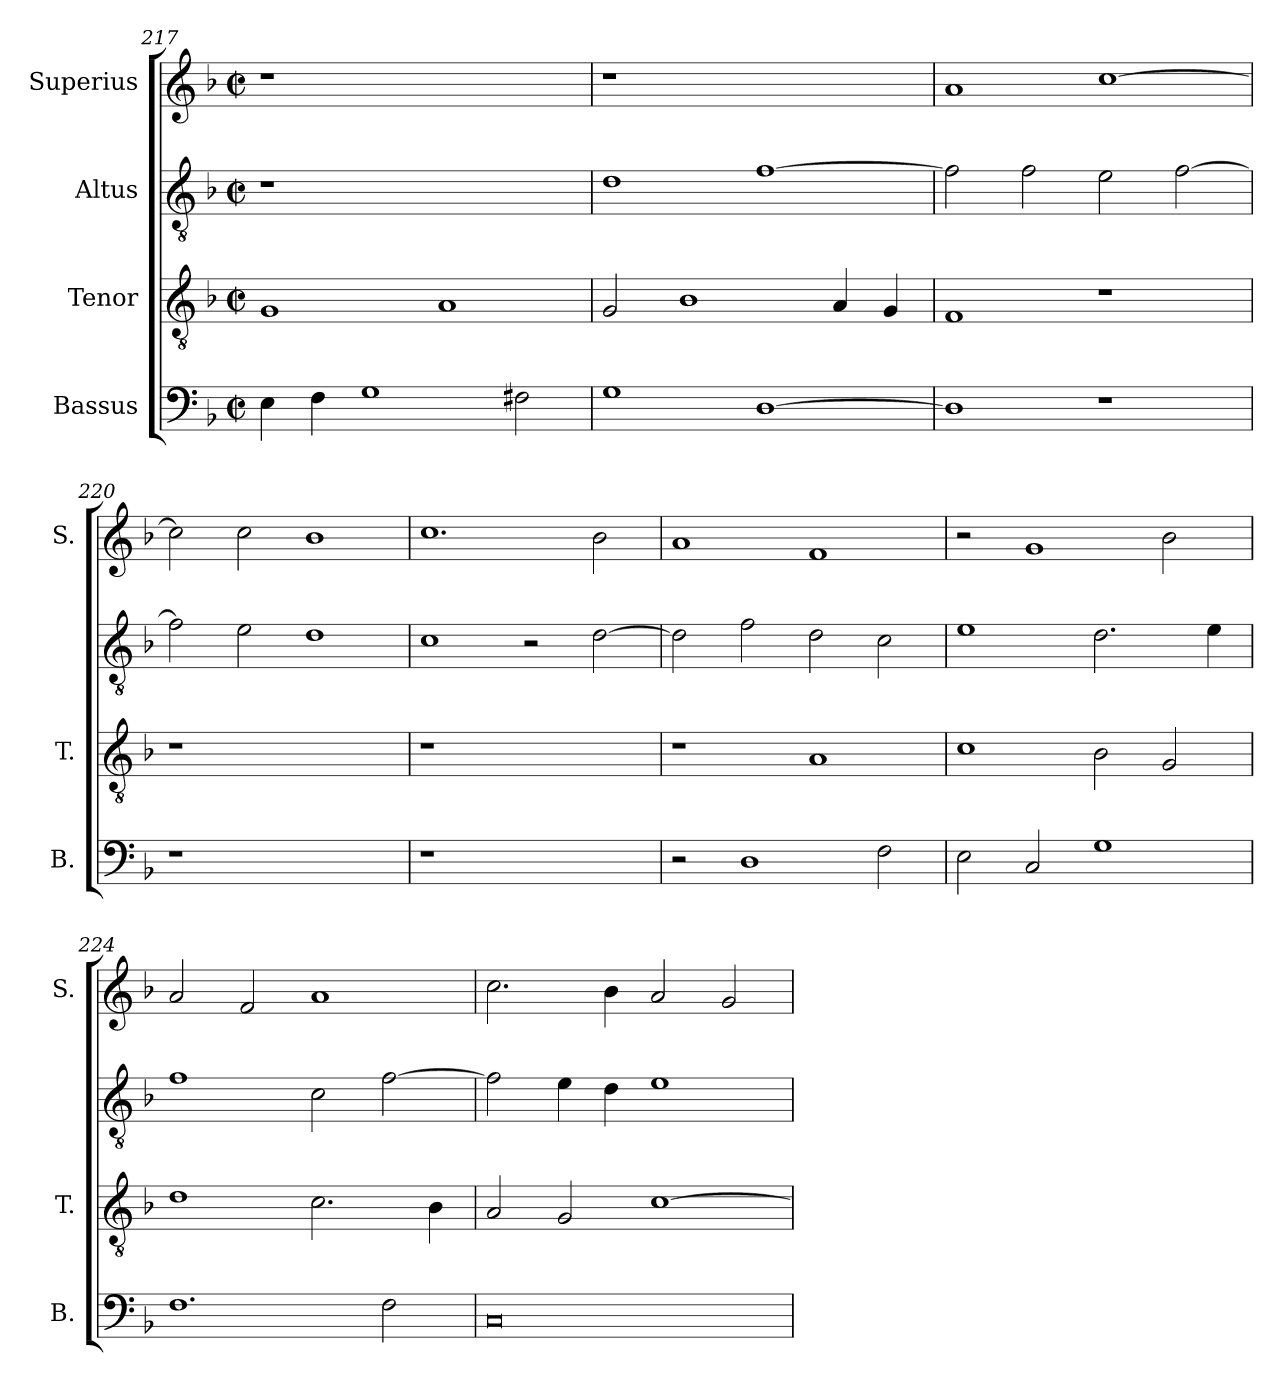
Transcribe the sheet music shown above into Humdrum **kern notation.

**kern	**kern	**kern	**kern
*part4	*part3	*part2	*part1
*staff4	*staff3	*staff2	*staff1
*I"Bassus	*I"Tenor	*I"Altus	*I"Superius
*I'B.	*I'T.	*	*I'S.
*clefF4	*clefGv2	*clefGv2	*clefG2
*	*ITrd7c12	*ITrd7c12	*
*k[b-]	*k[b-]	*k[b-]	*k[b-]
*F:	*F:	*F:	*F:
*M2/2	*M2/2	*M2/2	*M2/2
*met(c|)	*met(c|)	*met(c|)	*met(c|)
=217	=217	=217	=217
!	!	!LO:N:vis=1	!LO:N:vis=1
4Ei\	1GGi	1r	1r
4Fi\	.	.	.
1Gi	.	.	.
.	1AAi	1ryy	1ryy
2F#Xi\	.	.	.
=218	=218	=218	=218
!	!	!	!LO:N:vis=1
1Gi	2GGi/	1Di	1r
.	1BB-i	.	.
[>1Di	.	[>1Fi	1ryy
.	4AAi/	.	.
.	4GGi/	.	.
=219	=219	=219	=219
1Di]	1FFi	2Fi\]	1ai
.	.	2Fi\	.
1r	1r	2Ei\	[>1cci
.	.	[>2Fi\	.
=220	=220	=220	=220
!LO:N:vis=1	!LO:N:vis=1	!	!
1r	1r	2Fi\]	2cci\]
.	.	2Ei\	2cci\
1ryy	1ryy	1Di	1b-i
!!LO:LB:g=z
=221	=221	=221	=221
!LO:N:vis=1	!LO:N:vis=1	!	!
1r	1r	1Ci	1.cci
1ryy	1ryy	2r	.
.	.	[>2Di\	2b-i\
=222	=222	=222	=222
2r	1r	2Di\]	1ai
1Di	.	2Fi\	.
.	1AAi	2Di\	1fi
2Fi\	.	2Ci\	.
=223	=223	=223	=223
2Ei\	1Ci	1Ei	2r
2Ci/	.	.	1gi
1Gi	2BB-i\	2.Di\	.
.	2GGi/	.	2b-i\
.	.	4Ei\	.
=224	=224	=224	=224
1.Fi	1Di	1Fi	2ai/
.	.	.	2fi/
.	2.Ci\	2Ci\	1ai
2Fi\	.	[>2Fi\	.
.	4BB-i\	.	.
=225	=225	=225	=225
0Ci	2AAi/	2Fi\]	2.cci\
.	2GGi/	4Ei\	.
.	.	4Di\	4b-i\
.	[>1Ci	1Ei	2ai/
.	.	.	2gi/
=	=	=	=
*-	*-	*-	*-
